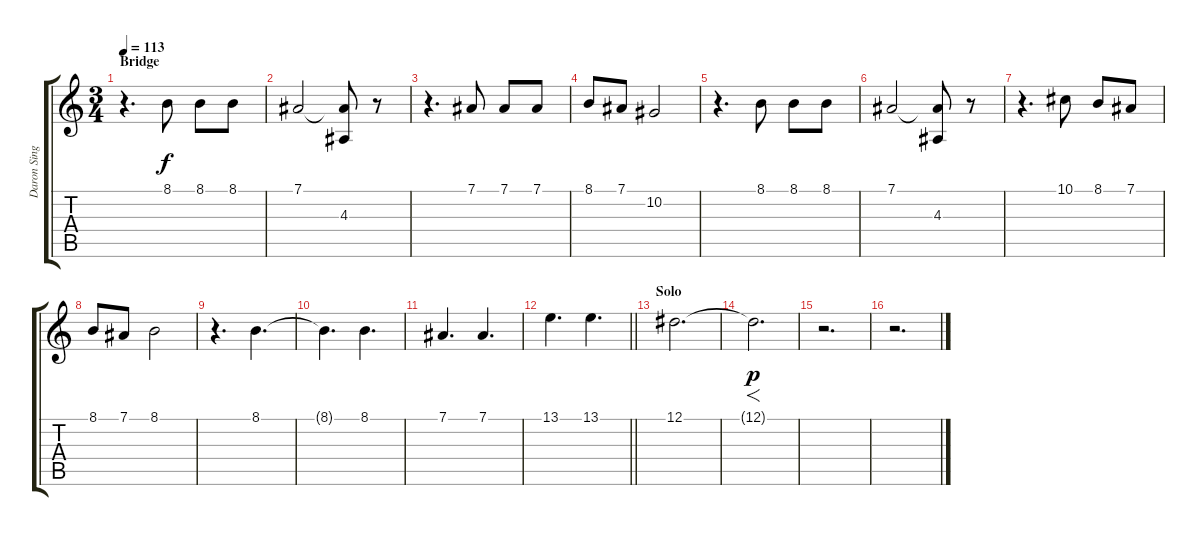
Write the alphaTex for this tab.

\track ("Daron Singing" "Daron Sing") {instrument clarinet}
\staff {score tabs}
\tuning (Eb4 Bb3 Gb3 Db3 Ab2 Db2) {hide}
\ts (3 4)
\section ("" "Bridge")
\tempo 113
\clef g2
\ks c
r.4{d dy f} 8.1.8 8.1.8 8.1.8 |
7.1.2 (7.1{t} 4.3).8 r.8 |
r.4{d} 7.1.8 7.1.8 7.1.8 |
8.1.8 7.1.8 10.2.2 |
r.4{d} 8.1.8 8.1.8 8.1.8 |
7.1.2 (7.1{t} 4.3).8 r.8 |
r.4{d} 10.1.8 8.1.8 7.1.8 |
8.1.8 7.1.8 8.1.2 |
r.4{d} 8.1.4{d} |
8.1{t}.4{d} 8.1.4{d} |
7.1.4{d} 7.1.4{d} |
\barLineRight lightlight
13.1.4{d} 13.1.4{d} |
\section ("" "Solo")
12.1.2{d} |
12.1{t}.2{f d dy p} |
r.2{d} |
r.2{d}
